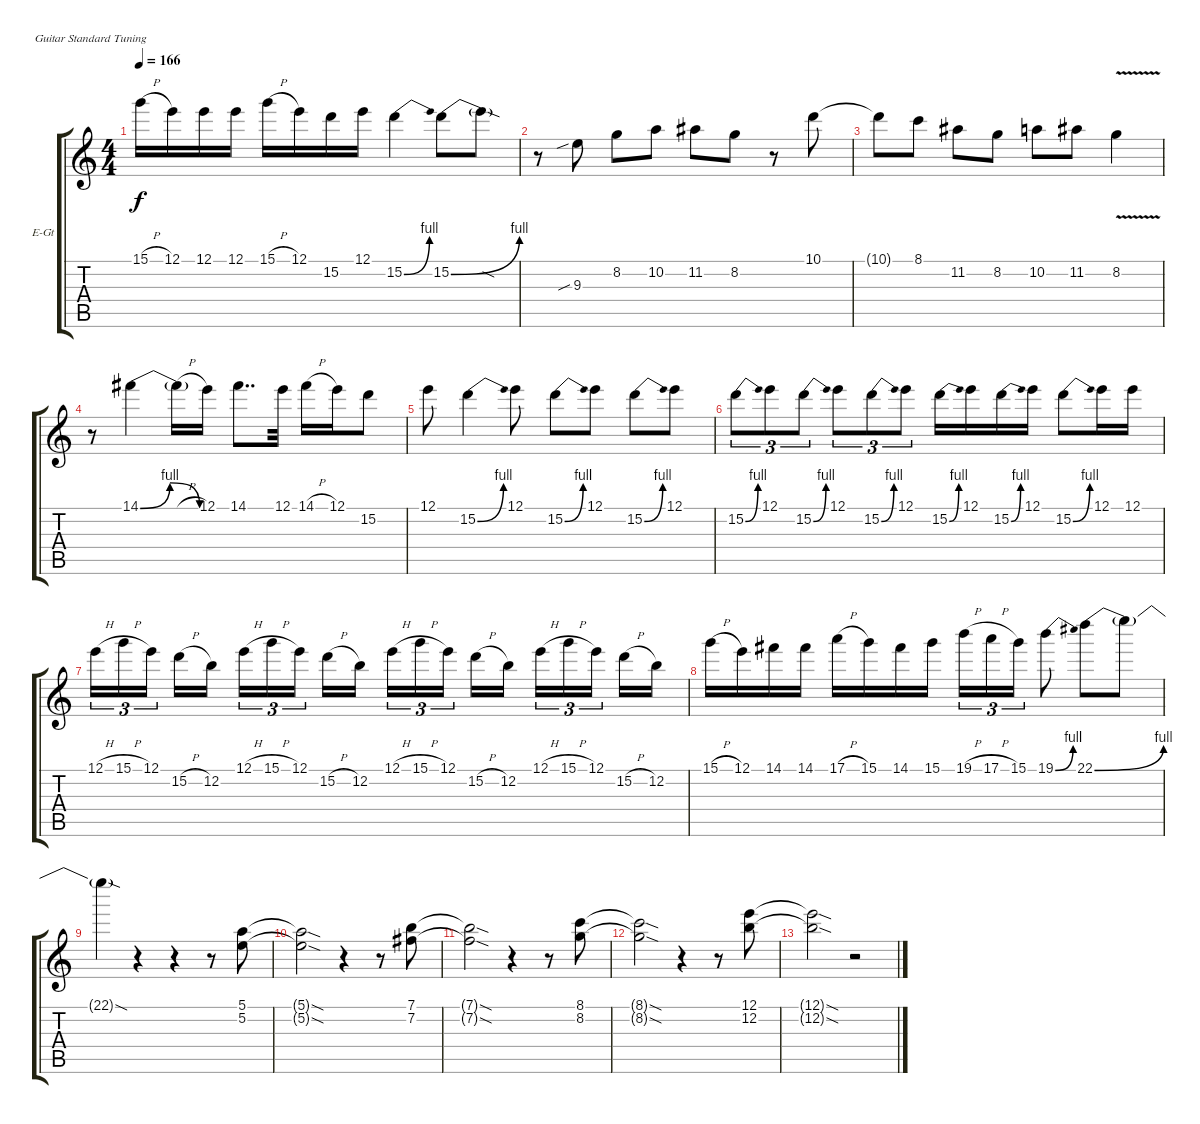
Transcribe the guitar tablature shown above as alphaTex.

\defaultSystemsLayout 4
\bracketExtendMode groupsimilarinstruments
\firstSystemTrackNameOrientation horizontal
\otherSystemsTrackNameOrientation horizontal
\track ("Kirk Hammett (Lead)" "E-Gt") {instrument distortionguitar}
\staff {score tabs}
\tuning (E4 B3 G3 D3 A2 E2)
\ts (4 4)
\tempo 166
\clef g2
\ks c
15.1{h}.16{dy f} 12.1.16 12.1.16 12.1.16 15.1{h}.16 12.1.16 15.2.16 12.1.16 15.2{be (bend 0 0 15 4)}.4 15.2{be (bend 0 0 15 4)}.8 15.2{sod t}.8 |
r.8 9.3{sib}.8 8.2.8 10.2.8 11.2.8 8.2.8 r.8 10.1.8 |
10.1{t}.8 8.1.8 11.2.8 8.2.8 10.2.8 11.2.8 8.2{v}.4 |
r.8 14.1{be (bendrelease 0 0 10.2 4 20.4 4 30 0)}.4 14.1{h t}.16 12.1.16 14.1.8{dd} 12.1.32 14.1{h}.16 12.1.16 15.2.8 |
12.1.8 15.2{be (bend 0 0 15 4)}.4 12.1.8 15.2{be (bend 0 0 15 4)}.8 12.1.8 15.2{be (bend 0 0 15 4)}.8 12.1.8 |
15.2{be (bend 0 0 15 4)}.8{tu (3 2)} 12.1.8{tu (3 2)} 15.2{be (bend 0 0 15 4)}.8{tu (3 2)} 12.1.8{tu (3 2)} 15.2{be (bend 0 0 15 4)}.8{tu (3 2)} 12.1.8{tu (3 2)} 15.2{be (bend 0 0 15 4)}.16 12.1.16 15.2{be (bend 0 0 15 4)}.16 12.1.16 15.2{be (bend 0 0 15 4)}.8 12.1.16 12.1.16 |
12.1{h}.16{tu (3 2)} 15.1{h}.16{tu (3 2)} 12.1.16{tu (3 2)} 15.2{h}.16 12.2.16 12.1{h}.16{tu (3 2)} 15.1{h}.16{tu (3 2)} 12.1.16{tu (3 2)} 15.2{h}.16 12.2.16 12.1{h}.16{tu (3 2)} 15.1{h}.16{tu (3 2)} 12.1.16{tu (3 2)} 15.2{h}.16 12.2.16 12.1{h}.16{tu (3 2)} 15.1{h}.16{tu (3 2)} 12.1.16{tu (3 2)} 15.2{h}.16 12.2.16 |
15.1{h}.16 12.1.16 14.1.16 14.1.16 17.1{h}.16 15.1.16 14.1.16 15.1.16 19.1{h}.16{tu (3 2)} 17.1{h}.16{tu (3 2)} 15.1.16{tu (3 2)} 19.1{be (bend 0 0 15 4)}.8 22.1{be (bend 0 0 15 4)}.8 22.1{t}.8 |
22.1{sod t}.4 r.4 r.4 r.8 (5.1 5.2).8 |
(5.2{sod t} 5.1{sod t}).2 r.4 r.8 (7.1 7.2).8 |
(7.2{sod t} 7.1{sod t}).2 r.4 r.8 (8.2 8.1).8 |
(8.1{sod t} 8.2{sod t}).2 r.4 r.8 (12.2 12.1).8 |
(12.1{sod t} 12.2{sod t}).2 r.2
